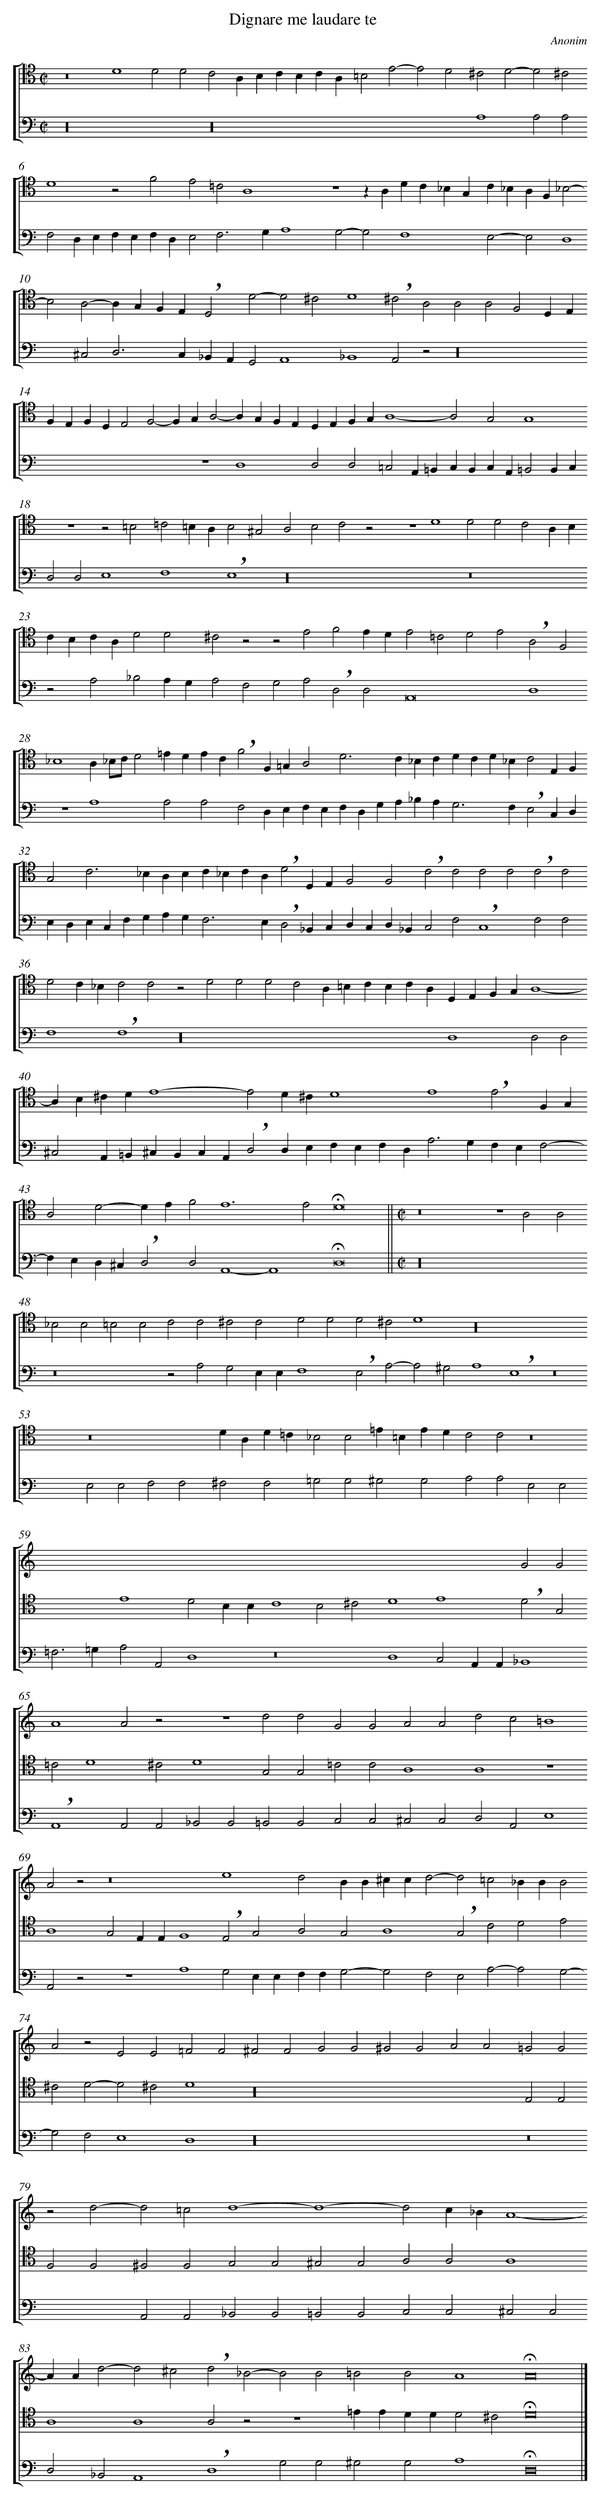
X:1
T: Dignare me laudare te
C: Anonim
L: 1/4
M: C|
%%staves [1 2 3 4]
V: 1
V: 2 clef=alto
V: 3 clef=tenor
V: 4 clef=bass
K: C
[V:1] x8 [|]
[V:2] x8 [|]
[V:3] z8 [|]
[V:4] z16 [|]
[V:1] x8 [|]
[V:2] x8 [|]
[V:3] D4D2D2 [|]
[V:4]  [|]
[V:1] x8 [|]
[V:2] x8 [|]
[V:3] C2A,B,CB,CA, [|]
[V:4] z16 [|]
[V:1] x8 [|]
[V:2] x8 [|]
[V:3] =B,2E2-E2D2 [|]
[V:4]  [|]
[V:1] x8 [|]
[V:2] x8 [|]
[V:3] ^C2D2-D2^C2 [|]
[V:4] A,4A,2A,2 [|]
[V:1] x8 [|]
[V:2] x8 [|]
[V:3] D4z2F2 [|]
[V:4] F,2D,E,F,E,F,D, [|]
[V:1] x8 [|]
[V:2] x8 [|]
[V:3] E2=C2A,4 [|]
[V:4] E,2F,2>G,2A,4 [|]
[V:1] x8 [|]
[V:2] x8 [|]
[V:3] z4zA,DC [|]
[V:4] G,2-G,2F,4 [|]
[V:1] x8 [|]
[V:2] x8 [|]
[V:3] _B,G,C_B,A,F,_B,2- [|]
[V:4] E,2-E,2D,4 [|]
[V:1] x8 [|]
[V:2] x8 [|]
[V:3] B,2A,2-A,G,F,E, [|]
[V:4] ^C,2D,3C, [|]
[V:1] x8 [|]
[V:2] x8 [|]
[V:3] !breath!D,2D2-D2^C2 [|]
[V:4] _B,,A,,G,,2A,,4 [|]
[V:1] x8 [|]
[V:2] x8 [|]
[V:3] D4!breath!^C2A,2 [|]
[V:4] _B,,4A,,2z2 [|]
[V:1] x8 [|]
[V:2] x8 [|]
[V:3] A,2A,2F,2D,E, [|]
[V:4] z16 [|]
[V:1] x8 [|]
[V:2] x8 [|]
[V:3] F,E,F,D,E,2F,2- [|]
[V:4]  [|]
[V:1] x8 [|]
[V:2] x8 [|]
[V:3] F,G,A,2-A,G,F,E, [|]
[V:4] z4D,4 [|]
[V:1] x8 [|]
[V:2] x8 [|]
[V:3] D,E,F,G,A,4- [|]
[V:4] D,2D,2=C,2A,,=B,, [|]
[V:1] x8 [|]
[V:2] x8 [|]
[V:3] A,2G,2G,4 [|]
[V:4] C,B,,C,A,,=B,,2B,,C, [|]
[V:1] x8 [|]
[V:2] x8 [|]
[V:3] z4z2=B,2 [|]
[V:4] D,2D,2E,4 [|]
[V:1] x8 [|]
[V:2] x8 [|]
[V:3] =C2=B,A,B,2^G,2 [|]
[V:4] F,4!breath!E,4 [|]
[V:1] x8 [|]
[V:2] x8 [|]
[V:3] A,2B,2C2z2 [|]
[V:4] z16 [|]
[V:1] x8 [|]
[V:2] x8 [|]
[V:3] z4D4 [|]
[V:4]  [|]
[V:1] x8 [|]
[V:2] x8 [|]
[V:3] D2D2C2A,B, [|]
[V:4] z8 [|]
[V:1] x8 [|]
[V:2] x8 [|]
[V:3] CB,CA,D2D2 [|]
[V:4] z2A,2_B,2A,G, [|]
[V:1] x8 [|]
[V:2] x8 [|]
[V:3] ^C2z2z2E2 [|]
[V:4] A,2F,2G,2A,2 [|]
[V:1] x8 [|]
[V:2] x8 [|]
[V:3] F2EDE2=C2 [|]
[V:4] !breath!D,2D,2A,,8 [|]
[V:1] x8 [|]
[V:2] x8 [|]
[V:3] D2E2!breath!A,2F,2 [|]
[V:4] D,4 [|]
[V:1] x8 [|]
[V:2] x8 [|]
[V:3] _B,4A,_B,/C/D2 [|]
[V:4] z4A,4 [|]
[V:1] x8 [|]
[V:2] x8 [|]
[V:3] =EDEC!breath!F2F,=G, [|]
[V:4] A,2A,2F,2D,E, [|]
[V:1] x8 [|]
[V:2] x8 [|]
[V:3] A,2D2>C2_B,C [|]
[V:4] F,E,F,D,G,A,_B,A, [|]
[V:1] x8 [|]
[V:2] x8 [|]
[V:3] DCD_B,C2E,F, [|]
[V:4] G,2>F,2!breath!E,2C,D, [|]
[V:1] x8 [|]
[V:2] x8 [|]
[V:3] G,2C2>_B,2A,B, [|]
[V:4] E,D,E,C,F,G,A,G, [|]
[V:1] x8 [|]
[V:2] x8 [|]
[V:3] C_B,CA,!breath!D2D,E, [|]
[V:4] F,2>E,2!breath!D,2_B,,C, [|]
[V:1] x8 [|]
[V:2] x8 [|]
[V:3] F,2F,2!breath!C2C2 [|]
[V:4] D,C,D,_B,,C,2F,2 [|]
[V:1] x8 [|]
[V:2] x8 [|]
[V:3] C2C2!breath!C2C2 [|]
[V:4] !breath!C,4F,2F,2 [|]
[V:1] x8 [|]
[V:2] x8 [|]
[V:3] D2C_B,C2C2 [|]
[V:4] F,4!breath!F,4 [|]
[V:1] x8 [|]
[V:2] x8 [|]
[V:3] z2D2D2D2 [|]
[V:4] z16 [|]
[V:1] x8 [|]
[V:2] x8 [|]
[V:3] C2A,=B,CB,CA, [|]
[V:4]  [|]
[V:1] x8 [|]
[V:2] x8 [|]
[V:3] D,E,F,G,A,4- [|]
[V:4] D,4D,2D,2 [|]
[V:1] x8 [|]
[V:2] x8 [|]
[V:3] A,B,^CDE4- [|]
[V:4] ^C,2A,,=B,,^C,B,,C,A,, [|]
[V:1] x8 [|]
[V:2] x8 [|]
[V:3] E2D^CD4 [|]
[V:4] !breath!D,2D,E,F,E,F,D, [|]
[V:1] x8 [|]
[V:2] x8 [|]
[V:3] E4!breath!E2F,G, [|]
[V:4] A,2>G,2F,E,F,2- [|]
[V:1] x8 [|]
[V:2] x8 [|]
[V:3] A,2D2-DEF2 [|]
[V:4] F,E,D,^C,!breath!D,2D,2 [|]
[V:1] x8 [|]
[V:2] x8 [|]
[V:3] E6E2 [|]
[V:4] A,,4-A,,4 [|]
[V:1] x8 ||
[V:2] x8 ||
[V:3] !fermata!D8 ||
[V:4] !fermata!D,8 ||
[V:1] x8 [|]
[V:2] x8 [|]
[V:3] [M:C|]z8 [|]
[V:4] [M:C|]z16 [|]
[V:1] x8 [|]
[V:2] x8 [|]
[V:3] z4A,2A,2 [|]
[V:4]  [|]
[V:1] x8 [|]
[V:2] x8 [|]
[V:3] _B,2B,2=B,2B,2 [|]
[V:4] z8 [|]
[V:1] x8 [|]
[V:2] x8 [|]
[V:3] C2C2^C2C2 [|]
[V:4] z2A,2G,2E,E, [|]
[V:1] x8 [|]
[V:2] x8 [|]
[V:3] D2D2D2^C2 [|]
[V:4] F,4!breath!E,2A,2- [|]
[V:1] x8 [|]
[V:2] x8 [|]
[V:3] D4z16 [|]
[V:4] A,2^G,2A,4 [|]
[V:1] x8 [|]
[V:2] x8 [|]
[V:3]  [|]
[V:4] !breath!E,4z8 [|]
[V:1] x8 [|]
[V:2] x8 [|]
[V:3] z8 [|]
[V:4] E,2E,2 [|]
[V:1] x8 [|]
[V:2] x8 [|]
[V:3] DA,D=C [|]
[V:4] F,2F,2^F,2F,2 [|]
[V:1] x8 [|]
[V:2] x8 [|]
[V:3] _B,2B,2=E=B,ED [|]
[V:4] =G,2G,2^G,2G,2 [|]
[V:1] x8 [|]
[V:2] x8 [|]
[V:3] C2C2z8 [|]
[V:4] A,2A,2E,2E,2 [|]
[V:1] x8 [|]
[V:2] x8 [|]
[V:3] E4 [|]
[V:4] =F,2>=G,2A,2A,,2 [|]
[V:1] x8 [|]
[V:2] x8 [|]
[V:3] D2B,B,C4 [|]
[V:4] D,4z8 [|]
[V:1] x8 [|]
[V:2] x8 [|]
[V:3] B,2^C2D4 [|]
[V:4] D,4 [|]
[V:1] x4G2G2 [|]
[V:2] x8 [|]
[V:3] E4!breath!D2G,2 [|]
[V:4] C,2A,,A,,_B,,4 [|]
[V:1] A4A2z2 [|]
[V:2] x8 [|]
[V:3] =C2D4^C2 [|]
[V:4] !breath!A,,4A,,2A,,2 [|]
[V:1] z4d2d2 [|]
[V:2] x8 [|]
[V:3] D4G,2G,2 [|]
[V:4] _B,,2B,,2=B,,2B,,2 [|]
[V:1] G2G2A2A2 [|]
[V:2] x8 [|]
[V:3] =C2C2A,4 [|]
[V:4] C,2C,2^C,2C,2 [|]
[V:1] d2c2=B4 [|]
[V:2] x8 [|]
[V:3] A,4z4 [|]
[V:4] D,2A,,2E,4 [|]
[V:1] A2z2z8 [|]
[V:2] x8 [|]
[V:3] A,4G,2E,E, [|]
[V:4] A,,2z2z4 [|]
[V:1] e4 [|]
[V:2] x8 [|]
[V:3] F,4!breath!E,2G,2 [|]
[V:4] A,4G,2E,E, [|]
[V:1] d2BB^ccd2- [|]
[V:2] x8 [|]
[V:3] A,2G,2A,4 [|]
[V:4] F,F,G,2-G,2F,2 [|]
[V:1] d2=c2_BBB2 [|]
[V:2] x8 [|]
[V:3] !breath!G,2C2D2E2 [|]
[V:4] E,2A,2-A,2G,2- [|]
[V:1] A2z2E2E2 [|]
[V:2] x8 [|]
[V:3] ^C2D2-D2^C2 [|]
[V:4] G,2F,2E,4 [|]
[V:1] =F2F2^F2F2 [|]
[V:2] x8 [|]
[V:3] D4z16 [|]
[V:4] D,4z16 [|]
[V:1] G2G2^G2G2 [|]
[V:2] x8 [|]
[V:3]  [|]
[V:4]  [|]
[V:1] A2A2=G2G2 [|]
[V:2] x8 [|]
[V:3] E,2E,2 [|]
[V:4] z8 [|]
[V:1] z2d2-d2=c2 [|]
[V:2] x8 [|]
[V:3] F,2F,2^F,2F,2 [|]
[V:4] A,,2A,,2 [|]
[V:1] d4-d4- [|]
[V:2] x8 [|]
[V:3] G,2G,2^G,2G,2 [|]
[V:4] _B,,2B,,2=B,,2B,,2 [|]
[V:1] d2c_BA4- [|]
[V:2] x8 [|]
[V:3] A,2A,2A,4 [|]
[V:4] C,2C,2^C,2C,2 [|]
[V:1] AAd2-d2^c2 [|]
[V:2] x8 [|]
[V:3] A,4A,4 [|]
[V:4] D,2_B,,2A,,4 [|]
[V:1] !breath!d2_B2-B2B2 [|]
[V:2] x8 [|]
[V:3] A,2z2z4 [|]
[V:4] !breath!D,4G,2G,2 [|]
[V:1] =B2B2A4 [|]
[V:2] x8 [|]
[V:3] =EEDDD2^C2 [|]
[V:4] ^G,2G,2A,4 [|]
[V:1] !fermata!A8 |]
[V:2] x8 |]
[V:3] !fermata!D8 |]
[V:4] !fermata!D,8 |]
